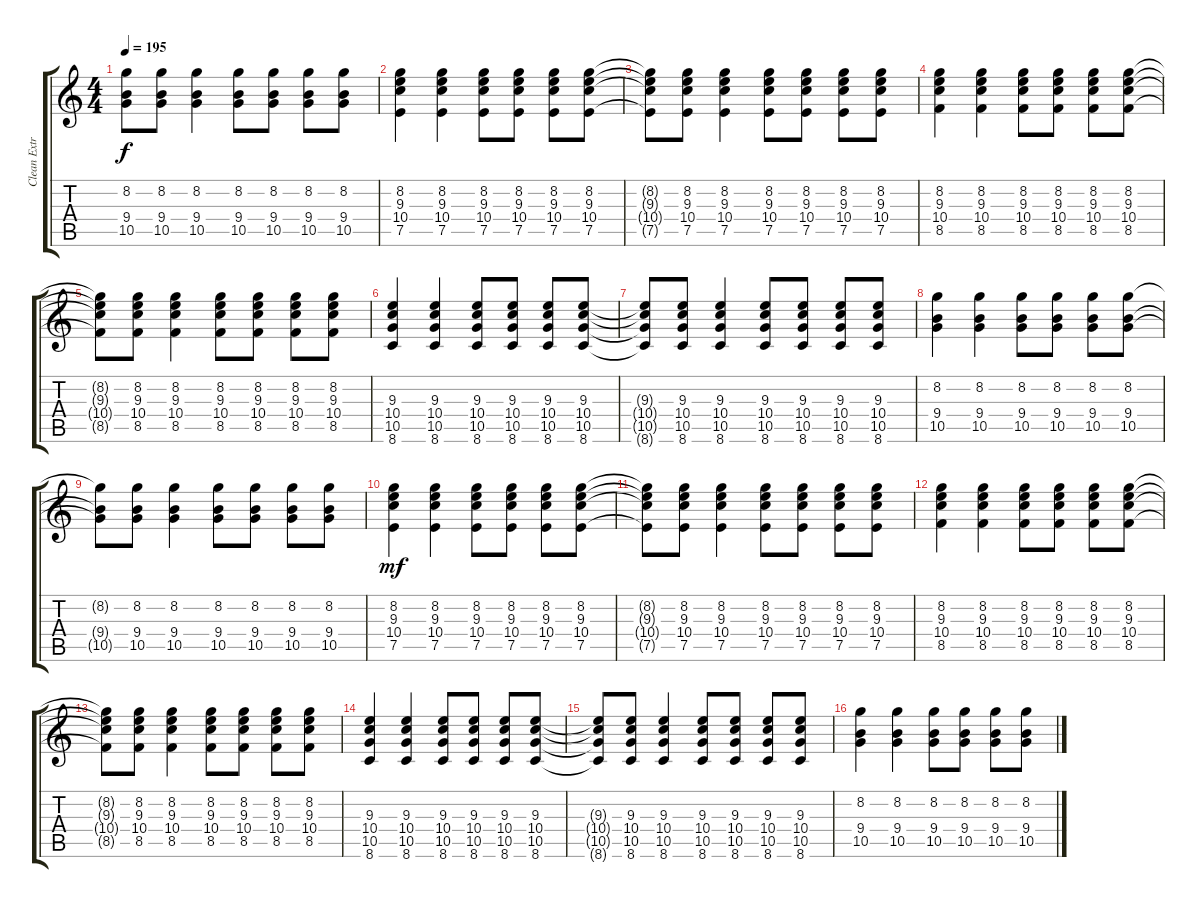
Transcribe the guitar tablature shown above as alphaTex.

\track ("Clean Extra" "Clean Extr") {instrument electricguitarclean}
\staff {score tabs}
\tuning (E4 B3 G3 D3 A2 E2) {hide}
\ts (4 4)
\tempo 195
\clef g2
\ks c
(8.2{t} 9.4{t} 10.5{t}).8{dy f} (8.2 9.4 10.5).8 (8.2 9.4 10.5).4 (8.2 9.4 10.5).8 (8.2 9.4 10.5).8 (8.2 9.4 10.5).8 (8.2 9.4 10.5).8 |
(8.2 9.3 10.4 7.5).4 (8.2 9.3 10.4 7.5).4 (8.2 9.3 10.4 7.5).8 (8.2 9.3 10.4 7.5).8 (8.2 9.3 10.4 7.5).8 (8.2 9.3 10.4 7.5).8 |
(8.2{t} 9.3{t} 10.4{t} 7.5{t}).8 (8.2 9.3 10.4 7.5).8 (8.2 9.3 10.4 7.5).4 (8.2 9.3 10.4 7.5).8 (8.2 9.3 10.4 7.5).8 (8.2 9.3 10.4 7.5).8 (8.2 9.3 10.4 7.5).8 |
(8.2 9.3 10.4 8.5).4 (8.2 9.3 10.4 8.5).4 (8.2 9.3 10.4 8.5).8 (8.2 9.3 10.4 8.5).8 (8.2 9.3 10.4 8.5).8 (8.2 9.3 10.4 8.5).8 |
(8.2{t} 9.3{t} 10.4{t} 8.5{t}).8 (8.2 9.3 10.4 8.5).8 (8.2 9.3 10.4 8.5).4 (8.2 9.3 10.4 8.5).8 (8.2 9.3 10.4 8.5).8 (8.2 9.3 10.4 8.5).8 (8.2 9.3 10.4 8.5).8 |
(9.3 10.4 10.5 8.6).4 (9.3 10.4 10.5 8.6).4 (9.3 10.4 10.5 8.6).8 (9.3 10.4 10.5 8.6).8 (9.3 10.4 10.5 8.6).8 (9.3 10.4 10.5 8.6).8 |
(9.3{t} 10.4{t} 10.5{t} 8.6{t}).8 (9.3 10.4 10.5 8.6).8 (9.3 10.4 10.5 8.6).4 (9.3 10.4 10.5 8.6).8 (9.3 10.4 10.5 8.6).8 (9.3 10.4 10.5 8.6).8 (9.3 10.4 10.5 8.6).8 |
(8.2 9.4 10.5).4 (8.2 9.4 10.5).4 (8.2 9.4 10.5).8 (8.2 9.4 10.5).8 (8.2 9.4 10.5).8 (8.2 9.4 10.5).8 |
(8.2{t} 9.4{t} 10.5{t}).8 (8.2 9.4 10.5).8 (8.2 9.4 10.5).4 (8.2 9.4 10.5).8 (8.2 9.4 10.5).8 (8.2 9.4 10.5).8 (8.2 9.4 10.5).8 |
(8.2 9.3 10.4 7.5).4{dy mf} (8.2 9.3 10.4 7.5).4 (8.2 9.3 10.4 7.5).8 (8.2 9.3 10.4 7.5).8 (8.2 9.3 10.4 7.5).8 (8.2 9.3 10.4 7.5).8 |
(8.2{t} 9.3{t} 10.4{t} 7.5{t}).8 (8.2 9.3 10.4 7.5).8 (8.2 9.3 10.4 7.5).4 (8.2 9.3 10.4 7.5).8 (8.2 9.3 10.4 7.5).8 (8.2 9.3 10.4 7.5).8 (8.2 9.3 10.4 7.5).8 |
(8.2 9.3 10.4 8.5).4 (8.2 9.3 10.4 8.5).4 (8.2 9.3 10.4 8.5).8 (8.2 9.3 10.4 8.5).8 (8.2 9.3 10.4 8.5).8 (8.2 9.3 10.4 8.5).8 |
(8.2{t} 9.3{t} 10.4{t} 8.5{t}).8 (8.2 9.3 10.4 8.5).8 (8.2 9.3 10.4 8.5).4 (8.2 9.3 10.4 8.5).8 (8.2 9.3 10.4 8.5).8 (8.2 9.3 10.4 8.5).8 (8.2 9.3 10.4 8.5).8 |
(9.3 10.4 10.5 8.6).4 (9.3 10.4 10.5 8.6).4 (9.3 10.4 10.5 8.6).8 (9.3 10.4 10.5 8.6).8 (9.3 10.4 10.5 8.6).8 (9.3 10.4 10.5 8.6).8 |
(9.3{t} 10.4{t} 10.5{t} 8.6{t}).8 (9.3 10.4 10.5 8.6).8 (9.3 10.4 10.5 8.6).4 (9.3 10.4 10.5 8.6).8 (9.3 10.4 10.5 8.6).8 (9.3 10.4 10.5 8.6).8 (9.3 10.4 10.5 8.6).8 |
(8.2 9.4 10.5).4 (8.2 9.4 10.5).4 (8.2 9.4 10.5).8 (8.2 9.4 10.5).8 (8.2 9.4 10.5).8 (8.2 9.4 10.5).8
